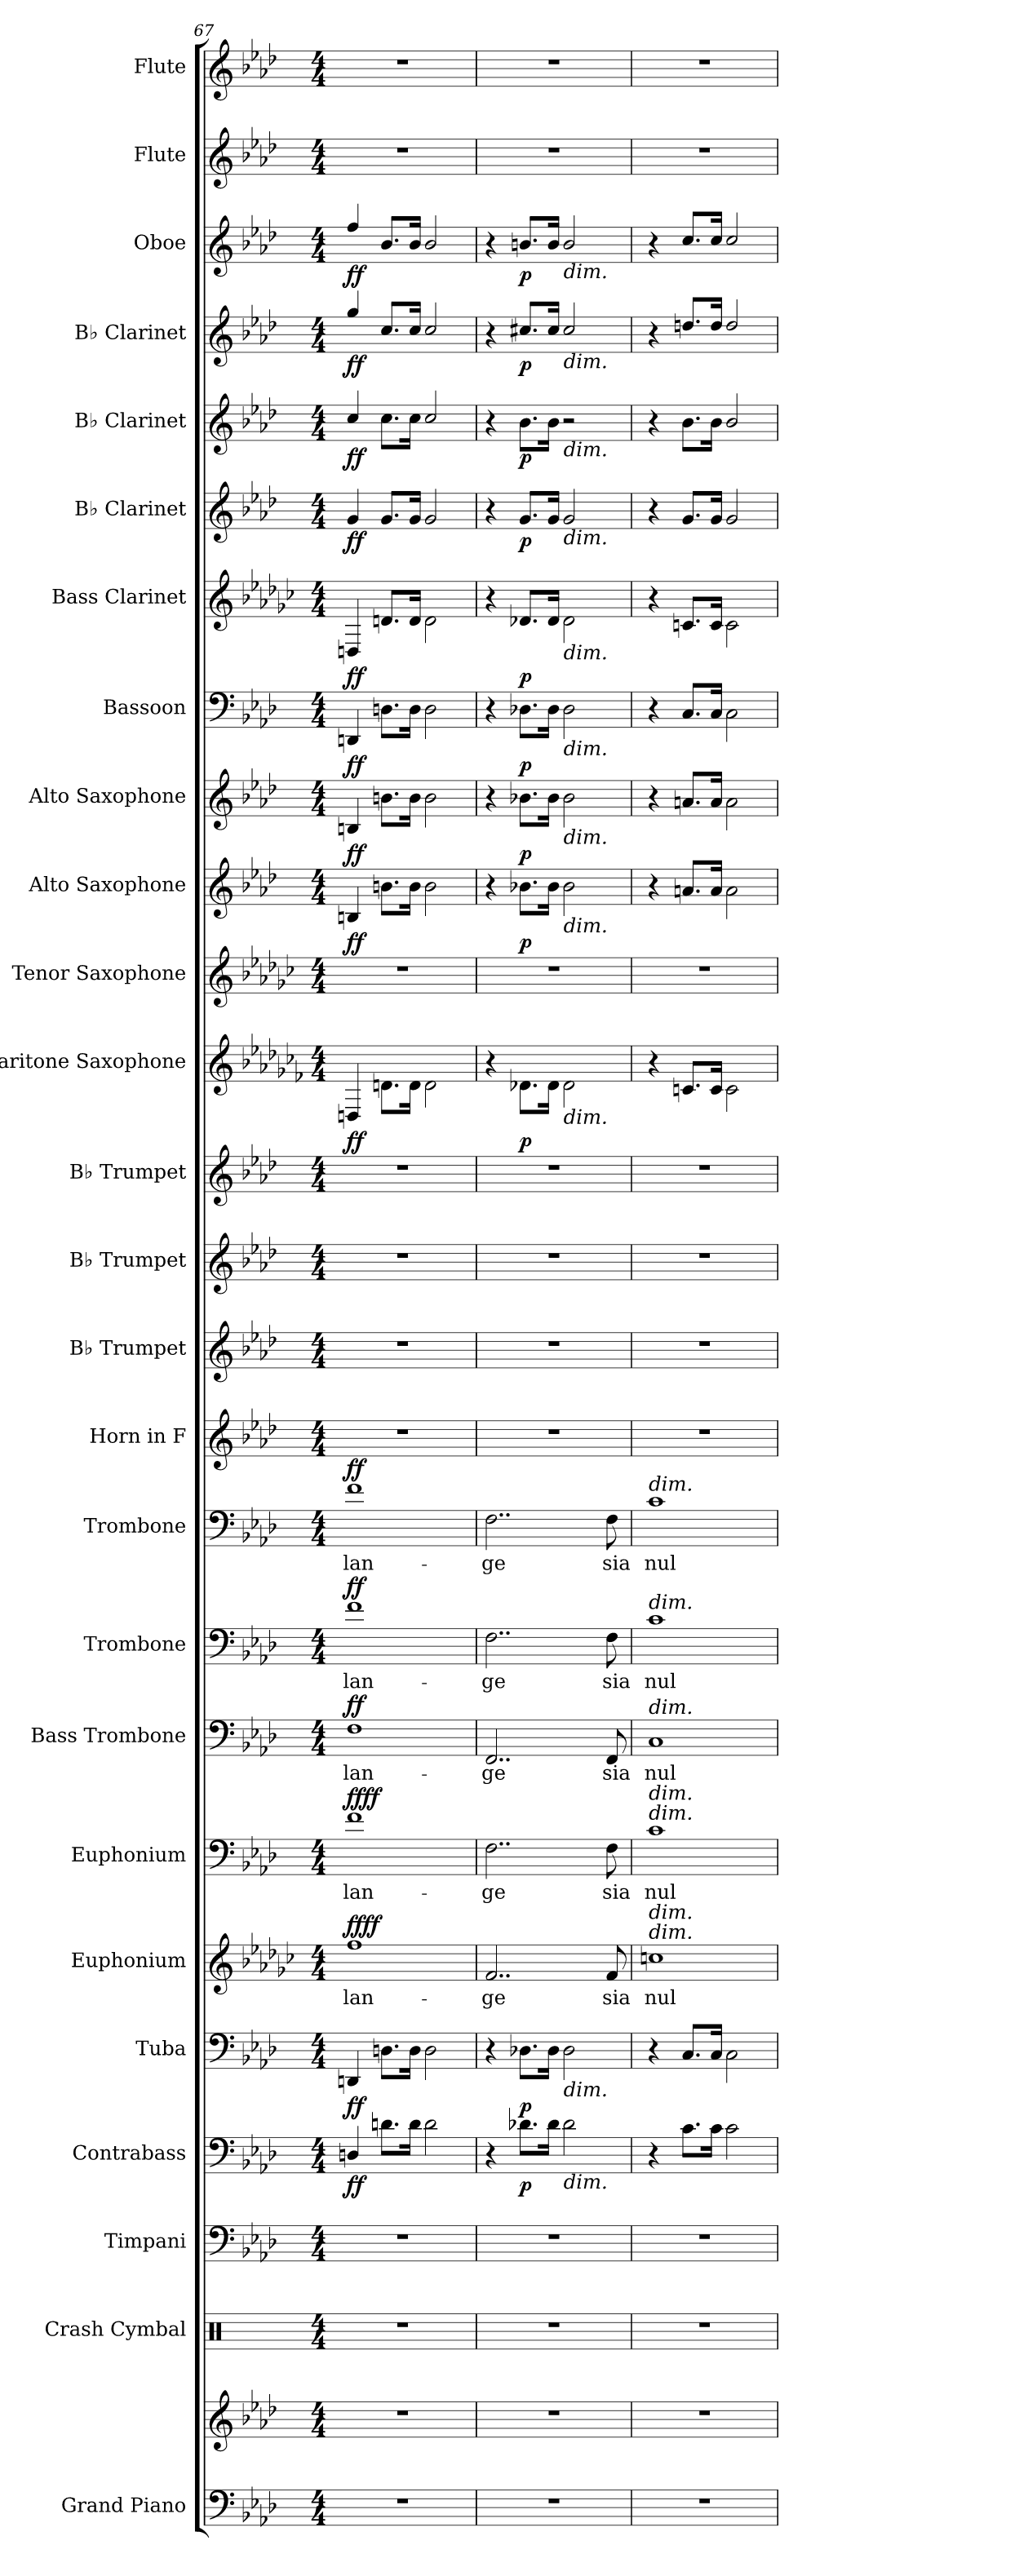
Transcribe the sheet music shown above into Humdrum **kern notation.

**kern	**kern	**kern	**kern	**kern	**dynam	**kern	**dynam	**kern	**text	**dynam	**kern	**text	**dynam	**kern	**text	**dynam	**kern	**text	**dynam	**kern	**text	**dynam	**kern	**kern	**kern	**kern	**kern	**dynam	**kern	**kern	**dynam	**kern	**dynam	**kern	**dynam	**kern	**dynam	**kern	**dynam	**kern	**dynam	**kern	**dynam	**kern	**dynam	**kern	**kern
*part26	*part26	*part25	*part24	*part23	*part23	*part22	*part22	*part21	*part21	*part21	*part20	*part20	*part20	*part19	*part19	*part19	*part18	*part18	*part18	*part17	*part17	*part17	*part16	*part15	*part14	*part13	*part12	*part12	*part11	*part10	*part10	*part9	*part9	*part8	*part8	*part7	*part7	*part6	*part6	*part5	*part5	*part4	*part4	*part3	*part3	*part2	*part1
*staff27	*staff26	*staff25	*staff24	*staff23	*staff23	*staff22	*staff22	*staff21	*staff21	*staff21	*staff20	*staff20	*staff20	*staff19	*staff19	*staff19	*staff18	*staff18	*staff18	*staff17	*staff17	*staff17	*staff16	*staff15	*staff14	*staff13	*staff12	*staff12	*staff11	*staff10	*staff10	*staff9	*staff9	*staff8	*staff8	*staff7	*staff7	*staff6	*staff6	*staff5	*staff5	*staff4	*staff4	*staff3	*staff3	*staff2	*staff1
*I"Grand Piano	*	*I"Crash Cymbal	*I"Timpani	*I"Contrabass	*	*I"Tuba	*	*I"Euphonium	*	*	*I"Euphonium	*	*	*I"Bass Trombone	*	*	*I"Trombone	*	*	*I"Trombone	*	*	*I"Horn in F	*I"B♭ Trumpet	*I"B♭ Trumpet	*I"B♭ Trumpet	*I"Baritone Saxophone	*	*I"Tenor Saxophone	*I"Alto Saxophone	*	*I"Alto Saxophone	*	*I"Bassoon	*	*I"Bass Clarinet	*	*I"B♭ Clarinet	*	*I"B♭ Clarinet	*	*I"B♭ Clarinet	*	*I"Oboe	*	*I"Flute	*I"Flute
*I'Pno.	*	*I'Cr. Cym.	*I'Timp.	*I'Cb.	*	*I'Tba.	*	*I'Euph.	*	*	*I'Euph.	*	*	*I'B. Tbn.	*	*	*I'Tbn.	*	*	*I'Tbn.	*	*	*	*I'B♭ Tpt.	*I'B♭ Tpt.	*I'B♭ Tpt.	*I'Bar. Sax.	*	*I'T. Sax.	*I'A. Sax.	*	*I'A. Sax.	*	*I'Bsn.	*	*I'B. Cl.	*	*I'B♭ Cl.	*	*I'B♭ Cl.	*	*I'B♭ Cl.	*	*I'Ob.	*	*I'Fl.	*I'Fl.
*clefF4	*clefG2	*clefX	*clefF4	*clefF4	*	*clefF4	*	*clefG2	*	*	*clefF4	*	*	*clefF4	*	*	*clefF4	*	*	*clefF4	*	*	*clefG2	*clefG2	*clefG2	*clefG2	*clefG2	*	*clefG2	*clefG2	*	*clefG2	*	*clefF4	*	*clefG2	*	*clefG2	*	*clefG2	*	*clefG2	*	*clefG2	*	*clefG2	*clefG2
*	*	*	*	*ITrd7c12	*	*	*	*ITrd8c14	*	*	*	*	*	*	*	*	*	*	*	*	*	*	*ITrd4c7	*ITrd1c2	*ITrd1c2	*ITrd1c2	*ITrd12c21	*	*ITrd8c14	*ITrd5c9	*	*ITrd5c9	*	*	*	*ITrd8c14	*	*ITrd1c2	*	*ITrd1c2	*	*ITrd1c2	*	*	*	*	*
*k[b-e-a-d-]	*k[b-e-a-d-]	*k[]	*k[b-e-a-d-]	*k[b-e-a-d-]	*	*k[b-e-a-d-]	*	*k[b-e-a-d-g-c-]	*	*	*k[b-e-a-d-]	*	*	*k[b-e-a-d-]	*	*	*k[b-e-a-d-]	*	*	*k[b-e-a-d-]	*	*	*k[b-e-a-d-g-]	*k[b-e-a-d-g-c-]	*k[b-e-a-d-g-c-]	*k[b-e-a-d-g-c-]	*k[b-e-a-d-g-c-f-]	*	*k[b-e-a-d-g-c-]	*k[b-e-a-d-g-c-f-]	*	*k[b-e-a-d-g-c-f-]	*	*k[b-e-a-d-]	*	*k[b-e-a-d-g-c-]	*	*k[b-e-a-d-g-c-]	*	*k[b-e-a-d-g-c-]	*	*k[b-e-a-d-g-c-]	*	*k[b-e-a-d-]	*	*k[b-e-a-d-]	*k[b-e-a-d-]
*M4/4	*M4/4	*M4/4	*M4/4	*M4/4	*	*M4/4	*	*M4/4	*	*	*M4/4	*	*	*M4/4	*	*	*M4/4	*	*	*M4/4	*	*	*M4/4	*M4/4	*M4/4	*M4/4	*M4/4	*	*M4/4	*M4/4	*	*M4/4	*	*M4/4	*	*M4/4	*	*M4/4	*	*M4/4	*	*M4/4	*	*M4/4	*	*M4/4	*M4/4
=67	=67	=67	=67	=67	=67	=67	=67	=67	=67	=67	=67	=67	=67	=67	=67	=67	=67	=67	=67	=67	=67	=67	=67	=67	=67	=67	=67	=67	=67	=67	=67	=67	=67	=67	=67	=67	=67	=67	=67	=67	=67	=67	=67	=67	=67	=67	=67
!	!	!	!	!	!LO:DY:b	!	!LO:DY:b	!	!LO:LY:b	!LO:DY:a	!	!LO:LY:b	!	!	!LO:LY:b	!	!	!LO:LY:b	!	!	!LO:LY:b	!	!	!	!	!	!	!	!	!	!	!	!	!	!	!	!	!	!	!	!	!	!	!	!	!	!
!	!	!	!	!	!	!	!	!	!	!LO:DY:n=1:a	!	!	!LO:DY:a	!	!	!	!	!	!	!	!	!	!	!	!	!	!	!	!	!	!	!	!	!	!	!	!	!	!	!	!	!	!	!	!	!	!
!	!	!	!	!	!	!	!	!	!	!	!	!	!LO:DY:n=1:a	!	!	!LO:DY:a	!	!	!LO:DY:a	!	!	!LO:DY:a	!	!	!	!	!	!LO:DY:b	!	!	!LO:DY:b	!	!LO:DY:b	!	!LO:DY:b	!	!LO:DY:b	!	!LO:DY:b	!	!LO:DY:b	!	!LO:DY:b	!	!LO:DY:b	!	!
1r	1r	1r	1r	4DDn/	ff	4DDn/	ff	1f	-lan-	ff ff	1f	-lan-	ff ff	1F	-lan-	ff	1f	-lan-	ff	1f	-lan-	ff	1r	1r	1r	1r	4DDn/	ff	1r	4Dn/	ff	4Dn/	ff	4DDn/	ff	4DDn/	ff	4f/	ff	4b-/	ff	4ff/	ff	4ff/	ff	1r	1r
.	.	.	.	8.Dn\L	.	8.Dn\L	.	.	.	.	.	.	.	.	.	.	.	.	.	.	.	.	.	.	.	.	8.Dn\L	.	.	8.dn\L	.	8.dn\L	.	8.Dn\L	.	8.Dn/L	.	8.f/L	.	8.b-\L	.	8.b-/L	.	8.b-/L	.	.	.
.	.	.	.	16D\Jk	.	16D\Jk	.	.	.	.	.	.	.	.	.	.	.	.	.	.	.	.	.	.	.	.	16D\Jk	.	.	16d\Jk	.	16d\Jk	.	16D\Jk	.	16D/Jk	.	16f/Jk	.	16b-\Jk	.	16b-/Jk	.	16b-/Jk	.	.	.
.	.	.	.	2D\	.	2D\	.	.	.	.	.	.	.	.	.	.	.	.	.	.	.	.	.	.	.	.	2D\	.	.	2d\	.	2d\	.	2D\	.	2D\	.	2f/	.	2b-/	.	2b-/	.	2b-/	.	.	.
=68	=68	=68	=68	=68	=68	=68	=68	=68	=68	=68	=68	=68	=68	=68	=68	=68	=68	=68	=68	=68	=68	=68	=68	=68	=68	=68	=68	=68	=68	=68	=68	=68	=68	=68	=68	=68	=68	=68	=68	=68	=68	=68	=68	=68	=68	=68	=68
!	!	!	!	!	!	!	!	!	!LO:LY:b	!	!	!LO:LY:b	!	!	!LO:LY:b	!	!	!LO:LY:b	!	!	!LO:LY:b	!	!	!	!	!	!	!	!	!	!	!	!	!	!	!	!	!	!	!	!	!	!	!	!	!	!
1r	1r	1r	1r	4r	.	4r	.	2..F/	-ge	.	2..F\	-ge	.	2..FF/	-ge	.	2..F\	-ge	.	2..F\	-ge	.	1r	1r	1r	1r	4r	.	1r	4r	.	4r	.	4r	.	4r	.	4r	.	4r	.	4r	.	4r	.	1r	1r
!	!	!	!	!	!LO:DY:b	!	!LO:DY:b	!	!	!	!	!	!	!	!	!	!	!	!	!	!	!	!	!	!	!	!	!LO:DY:b	!	!	!LO:DY:b	!	!LO:DY:b	!	!LO:DY:b	!	!LO:DY:b	!	!LO:DY:b	!	!LO:DY:b	!	!LO:DY:b	!	!LO:DY:b	!	!
.	.	.	.	8.D-X\L	p	8.D-X\L	p	.	.	.	.	.	.	.	.	.	.	.	.	.	.	.	.	.	.	.	8.D-X\L	p	.	8.d-X\L	p	8.d-X\L	p	8.D-X\L	p	8.D-X/L	p	8.f/L	p	8.a-\L	p	8.bn/L	p	8.bn/L	p	.	.
.	.	.	.	16D-\Jk	.	16D-\Jk	.	.	.	.	.	.	.	.	.	.	.	.	.	.	.	.	.	.	.	.	16D-\Jk	.	.	16d-\Jk	.	16d-\Jk	.	16D-\Jk	.	16D-/Jk	.	16f/Jk	.	16a-\Jk	.	16b/Jk	.	16b/Jk	.	.	.
!	!	!	!	!	!	!	!	!	!	!	!	!	!	!	!	!	!	!	!	!	!	!	!	!	!	!	!	!	!	!	!	!	!	!	!	!	!	!	!	!	!	!	!	!LO:TX:b:i:t=dim.	!	!	!
!	!	!	!	!	!	!	!	!	!	!	!	!	!	!	!	!	!	!	!	!	!	!	!	!	!	!	!	!	!	!	!	!	!	!	!	!	!	!	!	!	!	!LO:TX:b:i:t=dim.	!	!	!	!	!
!	!	!	!	!	!	!	!	!	!	!	!	!	!	!	!	!	!	!	!	!	!	!	!	!	!	!	!	!	!	!	!	!	!	!	!	!	!	!	!	!LO:TX:b:i:t=dim.	!	!	!	!	!	!	!
!	!	!	!	!	!	!	!	!	!	!	!	!	!	!	!	!	!	!	!	!	!	!	!	!	!	!	!	!	!	!	!	!	!	!	!	!	!	!LO:TX:b:i:t=dim.	!	!	!	!	!	!	!	!	!
!	!	!	!	!	!	!	!	!	!	!	!	!	!	!	!	!	!	!	!	!	!	!	!	!	!	!	!	!	!	!	!	!	!	!	!	!LO:TX:b:i:t=dim.	!	!	!	!	!	!	!	!	!	!	!
!	!	!	!	!	!	!	!	!	!	!	!	!	!	!	!	!	!	!	!	!	!	!	!	!	!	!	!	!	!	!	!	!	!	!LO:TX:b:i:t=dim.	!	!	!	!	!	!	!	!	!	!	!	!	!
!	!	!	!	!	!	!	!	!	!	!	!	!	!	!	!	!	!	!	!	!	!	!	!	!	!	!	!	!	!	!	!	!LO:TX:b:i:t=dim.	!	!	!	!	!	!	!	!	!	!	!	!	!	!	!
!	!	!	!	!	!	!	!	!	!	!	!	!	!	!	!	!	!	!	!	!	!	!	!	!	!	!	!	!	!	!LO:TX:b:i:t=dim.	!	!	!	!	!	!	!	!	!	!	!	!	!	!	!	!	!
!	!	!	!	!	!	!	!	!	!	!	!	!	!	!	!	!	!	!	!	!	!	!	!	!	!	!	!LO:TX:b:i:t=dim.	!	!	!	!	!	!	!	!	!	!	!	!	!	!	!	!	!	!	!	!
!	!	!	!	!	!	!LO:TX:b:i:t=dim.	!	!	!	!	!	!	!	!	!	!	!	!	!	!	!	!	!	!	!	!	!	!	!	!	!	!	!	!	!	!	!	!	!	!	!	!	!	!	!	!	!
!	!	!	!	!LO:TX:b:i:t=dim.	!	!	!	!	!	!	!	!	!	!	!	!	!	!	!	!	!	!	!	!	!	!	!	!	!	!	!	!	!	!	!	!	!	!	!	!	!	!	!	!	!	!	!
.	.	.	.	2D-\	.	2D-\	.	.	.	.	.	.	.	.	.	.	.	.	.	.	.	.	.	.	.	.	2D-\	.	.	2d-\	.	2d-\	.	2D-\	.	2D-\	.	2f/	.	2r	.	2b/	.	2b/	.	.	.
!	!	!	!	!	!	!	!	!	!LO:LY:b	!	!	!LO:LY:b	!	!	!LO:LY:b	!	!	!LO:LY:b	!	!	!LO:LY:b	!	!	!	!	!	!	!	!	!	!	!	!	!	!	!	!	!	!	!	!	!	!	!	!	!	!
.	.	.	.	.	.	.	.	8F/	sia	.	8F\	sia	.	8FF/	sia	.	8F\	sia	.	8F\	sia	.	.	.	.	.	.	.	.	.	.	.	.	.	.	.	.	.	.	.	.	.	.	.	.	.	.
=69	=69	=69	=69	=69	=69	=69	=69	=69	=69	=69	=69	=69	=69	=69	=69	=69	=69	=69	=69	=69	=69	=69	=69	=69	=69	=69	=69	=69	=69	=69	=69	=69	=69	=69	=69	=69	=69	=69	=69	=69	=69	=69	=69	=69	=69	=69	=69
!	!	!	!	!	!	!	!	!	!	!	!	!	!	!	!	!	!	!	!	!LO:TX:a:i:t=dim.	!	!	!	!	!	!	!	!	!	!	!	!	!	!	!	!	!	!	!	!	!	!	!	!	!	!	!
!	!	!	!	!	!	!	!	!	!	!	!	!	!	!	!	!	!LO:TX:a:i:t=dim.	!	!	!	!	!	!	!	!	!	!	!	!	!	!	!	!	!	!	!	!	!	!	!	!	!	!	!	!	!	!
!	!	!	!	!	!	!	!	!	!	!	!	!	!	!LO:TX:a:i:t=dim.	!	!	!	!	!	!	!	!	!	!	!	!	!	!	!	!	!	!	!	!	!	!	!	!	!	!	!	!	!	!	!	!	!
!	!	!	!	!	!	!	!	!	!	!	!LO:TX:a:i:t=dim.	!	!	!	!	!	!	!	!	!	!	!	!	!	!	!	!	!	!	!	!	!	!	!	!	!	!	!	!	!	!	!	!	!	!	!	!
!	!	!	!	!	!	!	!	!	!	!	!LO:TX:a:i:t=dim.	!	!	!	!	!	!	!	!	!	!	!	!	!	!	!	!	!	!	!	!	!	!	!	!	!	!	!	!	!	!	!	!	!	!	!	!
!	!	!	!	!	!	!	!	!LO:TX:a:i:t=dim.	!	!	!	!	!	!	!	!	!	!	!	!	!	!	!	!	!	!	!	!	!	!	!	!	!	!	!	!	!	!	!	!	!	!	!	!	!	!	!
!	!	!	!	!	!	!	!	!LO:TX:a:i:t=dim.	!	!	!	!	!	!	!	!	!	!	!	!	!	!	!	!	!	!	!	!	!	!	!	!	!	!	!	!	!	!	!	!	!	!	!	!	!	!	!
!	!	!	!	!	!	!	!	!	!LO:LY:b	!	!	!LO:LY:b	!	!	!LO:LY:b	!	!	!LO:LY:b	!	!	!LO:LY:b	!	!	!	!	!	!	!	!	!	!	!	!	!	!	!	!	!	!	!	!	!	!	!	!	!	!
1r	1r	1r	1r	4r	.	4r	.	1cn	nul-	.	1c	nul-	.	1C	nul-	.	1c	nul-	.	1c	nul-	.	1r	1r	1r	1r	4r	.	1r	4r	.	4r	.	4r	.	4r	.	4r	.	4r	.	4r	.	4r	.	1r	1r
.	.	.	.	8.C\L	.	8.C/L	.	.	.	.	.	.	.	.	.	.	.	.	.	.	.	.	.	.	.	.	8.Cn/L	.	.	8.cn/L	.	8.cn/L	.	8.C/L	.	8.Cn/L	.	8.f/L	.	8.a-\L	.	8.ccn/L	.	8.cc/L	.	.	.
.	.	.	.	16C\Jk	.	16C/Jk	.	.	.	.	.	.	.	.	.	.	.	.	.	.	.	.	.	.	.	.	16C/Jk	.	.	16c/Jk	.	16c/Jk	.	16C/Jk	.	16C/Jk	.	16f/Jk	.	16a-\Jk	.	16cc/Jk	.	16cc/Jk	.	.	.
.	.	.	.	2C\	.	2C\	.	.	.	.	.	.	.	.	.	.	.	.	.	.	.	.	.	.	.	.	2C\	.	.	2c\	.	2c\	.	2C\	.	2C\	.	2f/	.	2a-/	.	2cc/	.	2cc/	.	.	.
=	=	=	=	=	=	=	=	=	=	=	=	=	=	=	=	=	=	=	=	=	=	=	=	=	=	=	=	=	=	=	=	=	=	=	=	=	=	=	=	=	=	=	=	=	=	=	=
*-	*-	*-	*-	*-	*-	*-	*-	*-	*-	*-	*-	*-	*-	*-	*-	*-	*-	*-	*-	*-	*-	*-	*-	*-	*-	*-	*-	*-	*-	*-	*-	*-	*-	*-	*-	*-	*-	*-	*-	*-	*-	*-	*-	*-	*-	*-	*-
